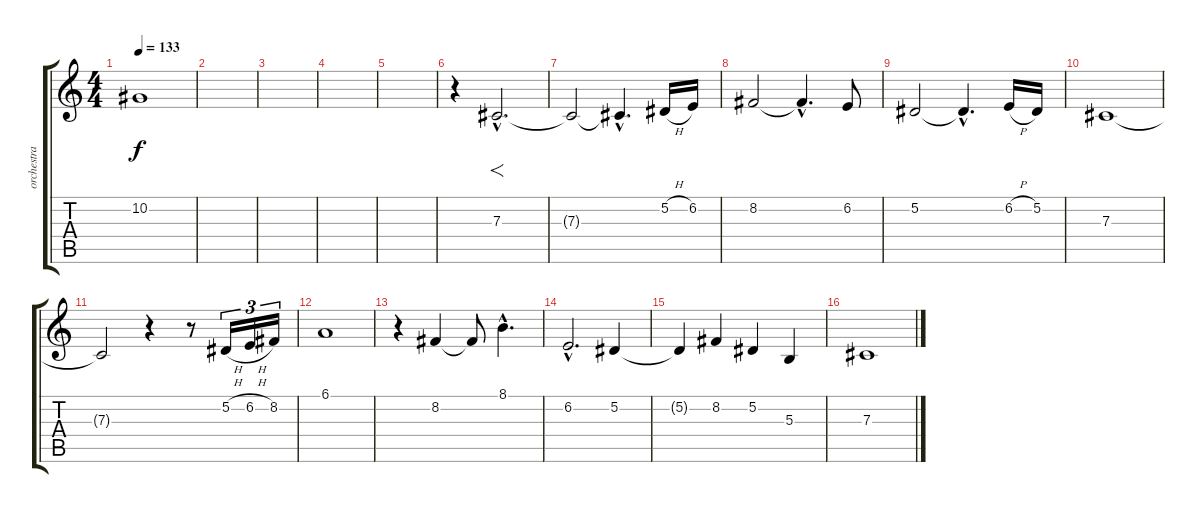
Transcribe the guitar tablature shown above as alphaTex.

\track ("orchestra" "orchestra") {instrument stringensemble1}
\staff {score tabs}
\tuning (Eb4 Bb3 Gb3 Db3 Ab2 Eb2) {hide}
\ts (4 4)
\tempo 133
\clef g2
\ks c
10.2{t}.1{dy f} |
|
|
|
|
r.4 7.3{hac}.2{f d} |
7.3{t}.2 7.3{hac t}.4{d} 5.2{h}.16 6.2.16 |
8.2.2 8.2{hac t}.4{d} 6.2.8 |
5.2.2 5.2{hac t}.4{d} 6.2{h}.16 5.2.16 |
7.3.1 |
7.3{t}.2 r.4 r.8 5.2{h}.16{tu (3 2)} 6.2{h}.16{tu (3 2)} 8.2.16{tu (3 2)} |
6.1.1 |
r.4 8.2.4 8.2{t}.8 8.1{hac}.4{d} |
6.2{hac}.2{d} 5.2.4 |
5.2{t}.4 8.2.4 5.2.4 5.3.4 |
7.3.1
